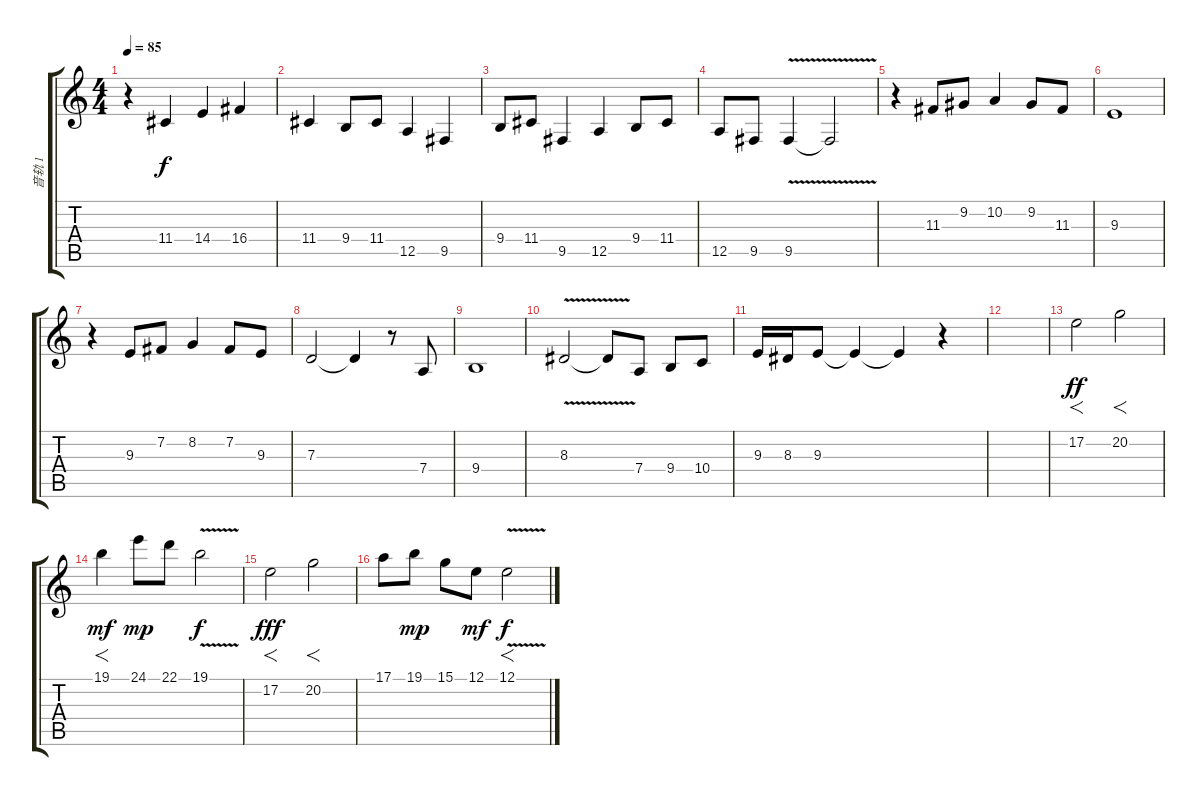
\track ("音轨 1" "音轨 1") {instrument stringensemble1}
\staff {score tabs}
\tuning (E4 B3 G3 D3 A2 E2) {hide}
\ts (4 4)
\tempo 85
\clef g2
\ks c
r.4{dy f} 11.4.4 14.4.4 16.4.4 |
11.4.4 9.4.8 11.4.8 12.5.4 9.5.4 |
9.4.8 11.4.8 9.5.4 12.5.4 9.4.8 11.4.8 |
12.5.8 9.5.8 9.5{v}.4 9.5{t}.2 |
r.4 11.3.8 9.2.8 10.2.4 9.2.8 11.3.8 |
9.3.1 |
r.4 9.3.8 7.2.8 8.2.4 7.2.8 9.3.8 |
7.3.2 7.3{t}.4 r.8 7.4.8 |
9.4.1 |
8.3{v}.2 8.3{t}.8 7.4.8 9.4.8 10.4.8 |
9.3.16 8.3.16 9.3.8 9.3{t}.4 9.3{t}.4 r.4 |
|
17.2.2{f dy ff volume 13 balance 8} 20.2.2{f} |
19.1.4{f dy mf} 24.1.8{dy mp} 22.1.8 19.1{v}.2{dy f} |
17.2.2{f dy fff} 20.2.2{f} |
17.1.8 19.1.8{dy mp} 15.1.8 12.1.8{dy mf} 12.1{v}.2{f dy f}
